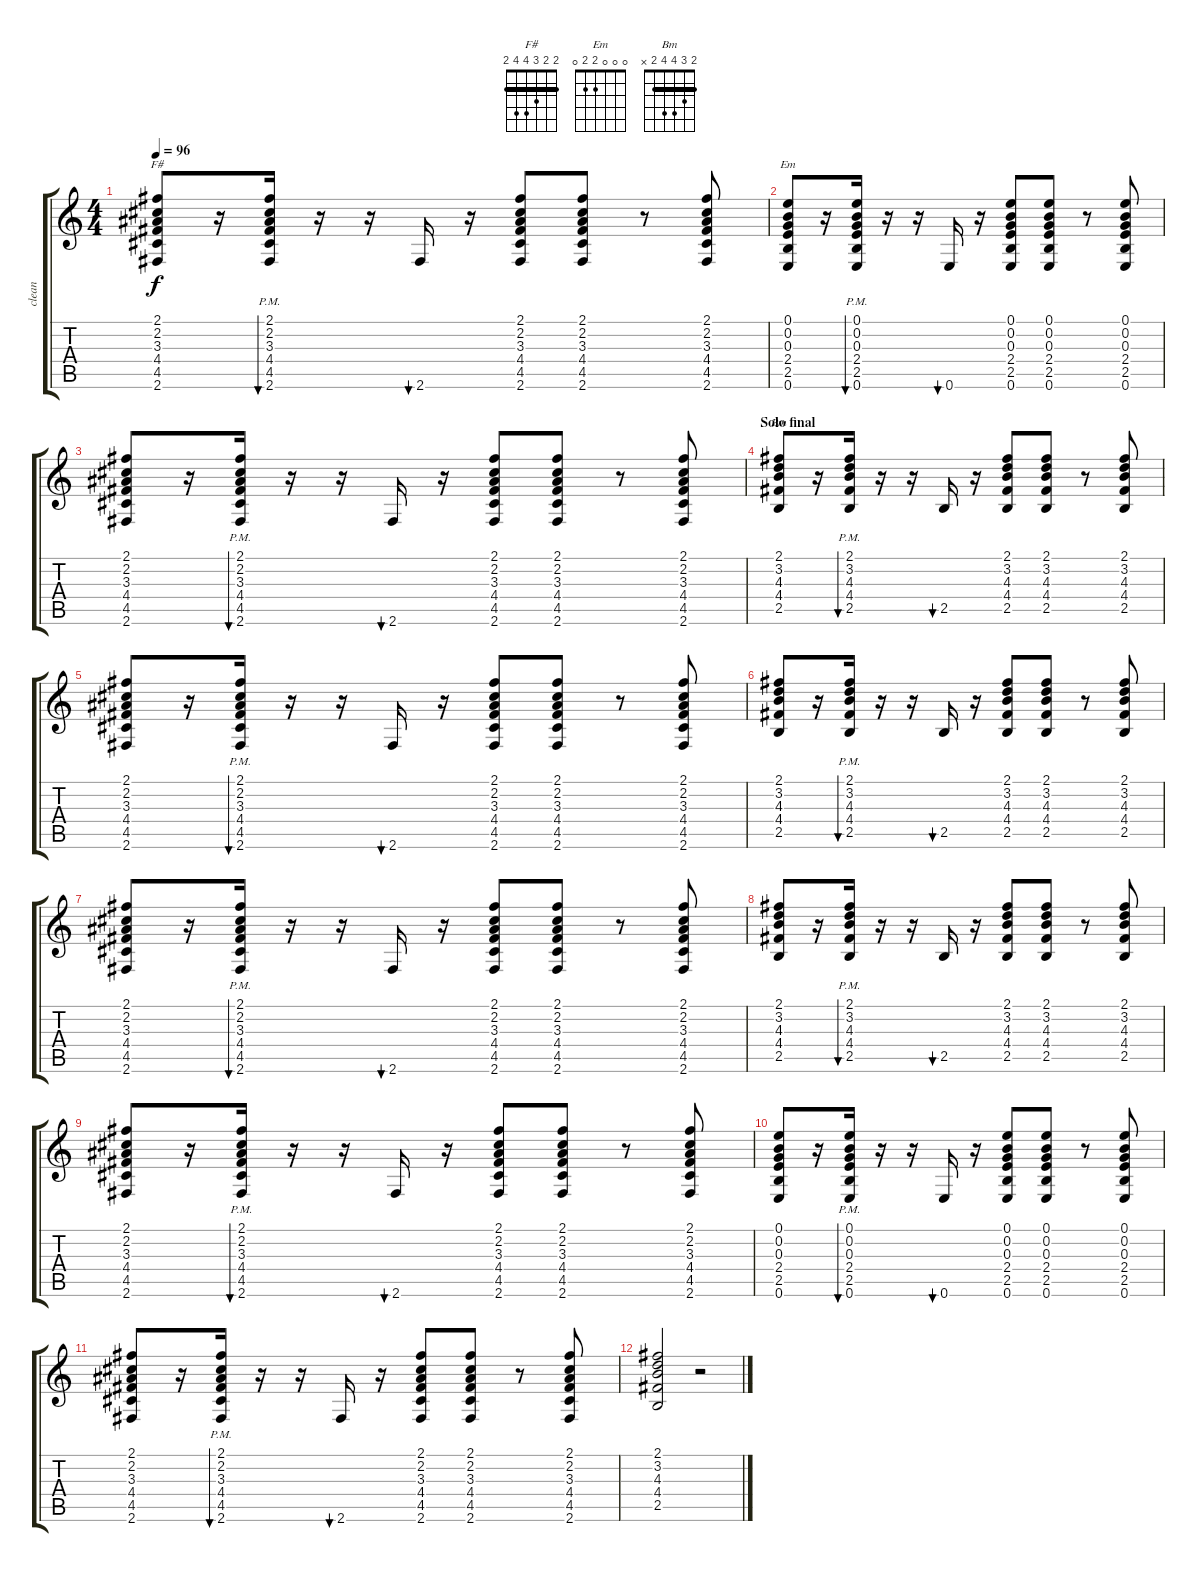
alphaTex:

\track ("clean" "clean") {instrument electricguitarclean}
\staff {score tabs}
\tuning (E4 B3 G3 D3 A2 E2) {hide}
\chord ("F#" 2 2 3 4 4 2) {barre 2}
\chord ("Em" 0 0 0 2 2 0)
\chord ("Bm" 2 3 4 4 2 x) {barre 2}
\ts (4 4)
\tempo 96
\clef g2
\ks c
(2.1 2.2 3.3 4.4 4.5 2.6).8{ch "F#" dy f} r.16 (2.1{pm} 2.2{pm} 3.3 4.4 4.5 2.6).16{bu 60} r.16 r.16 2.6.16{bu 60} r.16 (2.1 2.2 3.3 4.4 4.5 2.6).8 (2.1 2.2 3.3 4.4 4.5 2.6).8 r.8 (2.1 2.2 3.3 4.4 4.5 2.6).8 |
(0.1 0.2 0.3 2.4 2.5 0.6).8{ch "Em"} r.16 (0.1{pm} 0.2{pm} 0.3 2.4 2.5 0.6).16{bu 60} r.16 r.16 0.6.16{bu 60} r.16 (0.1 0.2 0.3 2.4 2.5 0.6).8 (0.1 0.2 0.3 2.4 2.5 0.6).8 r.8 (0.1 0.2 0.3 2.4 2.5 0.6).8 |
(2.1 2.2 3.3 4.4 4.5 2.6).8 r.16 (2.1{pm} 2.2{pm} 3.3 4.4 4.5 2.6).16{bu 60} r.16 r.16 2.6.16{bu 60} r.16 (2.1 2.2 3.3 4.4 4.5 2.6).8 (2.1 2.2 3.3 4.4 4.5 2.6).8 r.8 (2.1 2.2 3.3 4.4 4.5 2.6).8 |
\section ("" "Solo final")
(2.1 3.2 4.3 4.4 2.5).8{ch "Bm"} r.16 (2.1{pm} 3.2{pm} 4.3 4.4 2.5).16{bu 60} r.16 r.16 2.5.16{bu 60} r.16 (2.1 3.2 4.3 4.4 2.5).8 (2.1 3.2 4.3 4.4 2.5).8 r.8 (2.1 3.2 4.3 4.4 2.5).8 |
(2.1 2.2 3.3 4.4 4.5 2.6).8 r.16 (2.1{pm} 2.2{pm} 3.3 4.4 4.5 2.6).16{bu 60} r.16 r.16 2.6.16{bu 60} r.16 (2.1 2.2 3.3 4.4 4.5 2.6).8 (2.1 2.2 3.3 4.4 4.5 2.6).8 r.8 (2.1 2.2 3.3 4.4 4.5 2.6).8 |
(2.1 3.2 4.3 4.4 2.5).8 r.16 (2.1{pm} 3.2{pm} 4.3 4.4 2.5).16{bu 60} r.16 r.16 2.5.16{bu 60} r.16 (2.1 3.2 4.3 4.4 2.5).8 (2.1 3.2 4.3 4.4 2.5).8 r.8 (2.1 3.2 4.3 4.4 2.5).8 |
(2.1 2.2 3.3 4.4 4.5 2.6).8 r.16 (2.1{pm} 2.2{pm} 3.3 4.4 4.5 2.6).16{bu 60} r.16 r.16 2.6.16{bu 60} r.16 (2.1 2.2 3.3 4.4 4.5 2.6).8 (2.1 2.2 3.3 4.4 4.5 2.6).8 r.8 (2.1 2.2 3.3 4.4 4.5 2.6).8 |
(2.1 3.2 4.3 4.4 2.5).8 r.16 (2.1{pm} 3.2{pm} 4.3 4.4 2.5).16{bu 60} r.16 r.16 2.5.16{bu 60} r.16 (2.1 3.2 4.3 4.4 2.5).8 (2.1 3.2 4.3 4.4 2.5).8 r.8 (2.1 3.2 4.3 4.4 2.5).8 |
(2.1 2.2 3.3 4.4 4.5 2.6).8 r.16 (2.1{pm} 2.2{pm} 3.3 4.4 4.5 2.6).16{bu 60} r.16 r.16 2.6.16{bu 60} r.16 (2.1 2.2 3.3 4.4 4.5 2.6).8 (2.1 2.2 3.3 4.4 4.5 2.6).8 r.8 (2.1 2.2 3.3 4.4 4.5 2.6).8 |
(0.1 0.2 0.3 2.4 2.5 0.6).8 r.16 (0.1{pm} 0.2{pm} 0.3 2.4 2.5 0.6).16{bu 60} r.16 r.16 0.6.16{bu 60} r.16 (0.1 0.2 0.3 2.4 2.5 0.6).8 (0.1 0.2 0.3 2.4 2.5 0.6).8 r.8 (0.1 0.2 0.3 2.4 2.5 0.6).8 |
(2.1 2.2 3.3 4.4 4.5 2.6).8 r.16 (2.1{pm} 2.2{pm} 3.3 4.4 4.5 2.6).16{bu 60} r.16 r.16 2.6.16{bu 60} r.16 (2.1 2.2 3.3 4.4 4.5 2.6).8 (2.1 2.2 3.3 4.4 4.5 2.6).8 r.8 (2.1 2.2 3.3 4.4 4.5 2.6).8 |
(2.1 3.2 4.3 4.4 2.5).2 r.2
